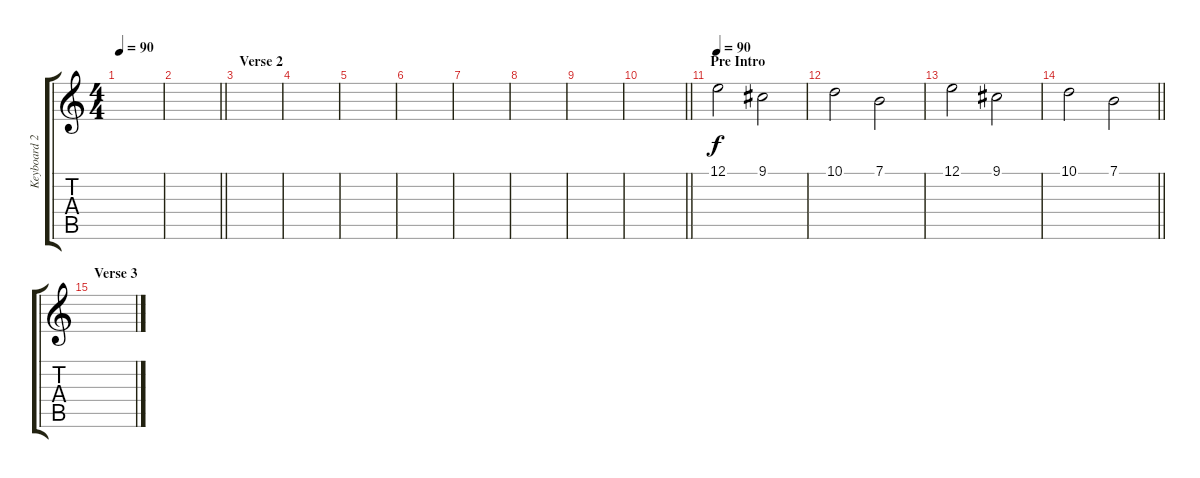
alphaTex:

\track ("Keyboard 2" "Keyboard 2") {instrument synthbrass2}
\staff {score tabs}
\tuning (E4 B3 G3 D3 A2 E2) {hide}
\ts (4 4)
\tempo 90
\clef g2
\ks c
|
\barLineRight lightlight
|
\section ("" "Verse 2")
|
|
|
|
|
|
|
\barLineRight lightlight
|
\section ("" "Pre Intro")
\tempo 90
12.1.2{dy f} 9.1.2 |
10.1.2 7.1.2 |
12.1.2 9.1.2 |
\barLineRight lightlight
10.1.2 7.1.2 |
\section ("" "Verse 3")
